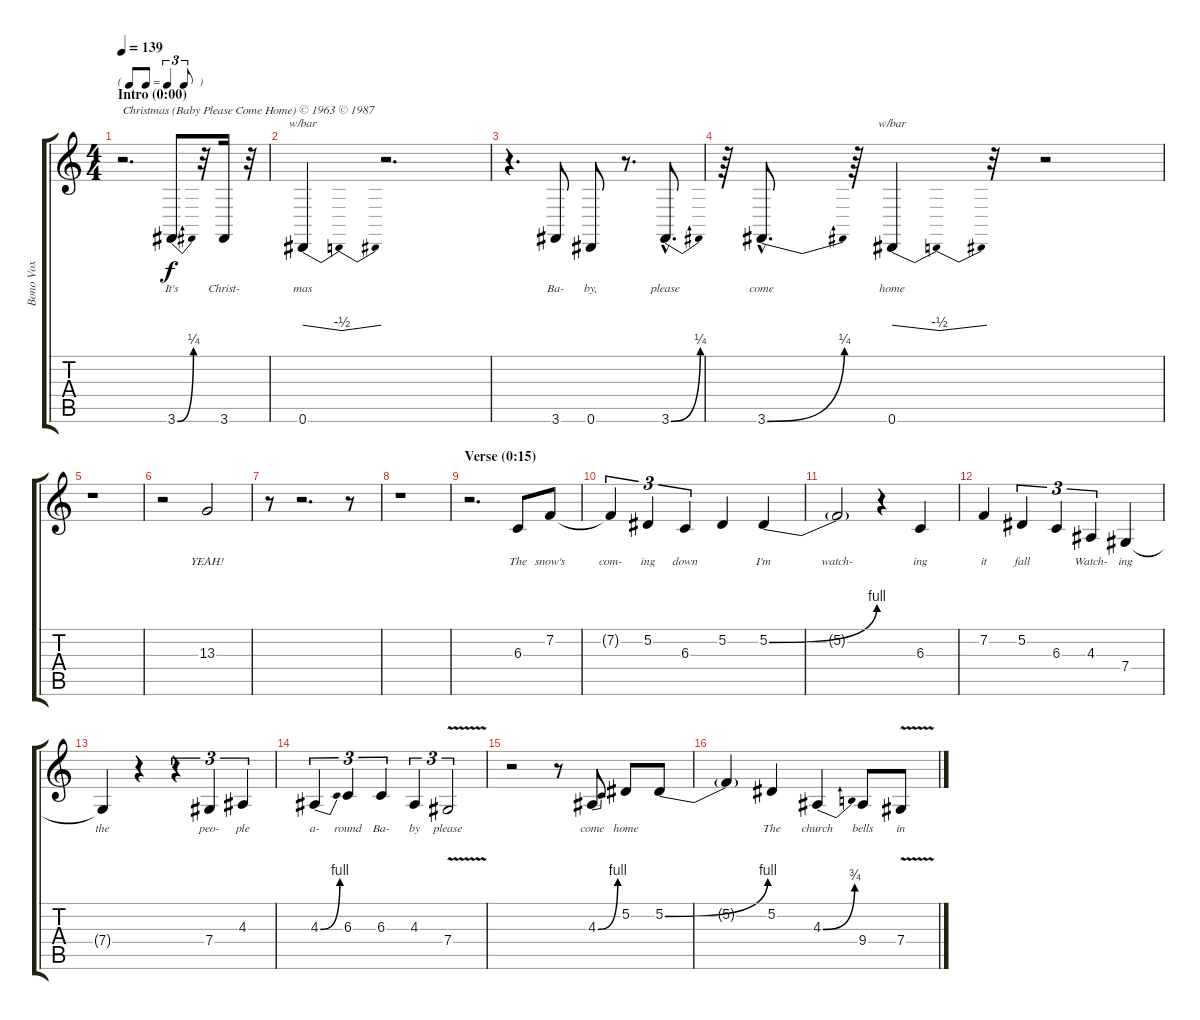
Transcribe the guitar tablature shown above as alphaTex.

\track ("Bono Vox" "Bono Vox") {instrument lead2sawtooth}
\staff {score tabs}
\tuning (Eb4 Bb3 Gb3 Db3 Ab2 Eb2) {hide}
\ts (4 4)
\tf triplet8th
\section ("" "Intro (0:00)")
\tempo 139
\clef g2
\ks c
r.2{d txt "Christmas (Baby Please Come Home) © 1963 © 1987" dy f instrument lead2sawtooth} 3.6{be (bend 0 0 60 1)}.8{lyrics (0 "It's") lyrics (1 "") lyrics (2 "") lyrics (3 "") lyrics (4 "")} r.32 3.6.16{lyrics (0 "Christ-") lyrics (1 "") lyrics (2 "") lyrics (3 "") lyrics (4 "")} r.32 |
0.6.4{tbe (dip default 0 0 30 -2 60 0) lyrics (0 "mas") lyrics (1 "") lyrics (2 "") lyrics (3 "") lyrics (4 "")} r.2{d} |
r.4{d} 3.6.8{lyrics (0 "Ba-") lyrics (1 "") lyrics (2 "") lyrics (3 "") lyrics (4 "")} 0.6.8{lyrics (0 "by,") lyrics (1 "") lyrics (2 "") lyrics (3 "") lyrics (4 "")} r.8{d} 3.6{be (bend 0 0 60 1) hac}.8{d lyrics (0 "please") lyrics (1 "") lyrics (2 "") lyrics (3 "") lyrics (4 "")} |
r.64 3.6{be (bend 0 0 60 1) hac}.8{d lyrics (0 "come") lyrics (1 "") lyrics (2 "") lyrics (3 "") lyrics (4 "")} r.64 0.6.4{tbe (dip default 0 0 30 -2 60 0) lyrics (0 "home") lyrics (1 "") lyrics (2 "") lyrics (3 "") lyrics (4 "")} r.32 r.2 |
r.1 |
r.2 13.3.2{lyrics (0 "YEAH!") lyrics (1 "") lyrics (2 "") lyrics (3 "") lyrics (4 "")} |
r.8 r.2{d} r.8 |
r.1 |
\section ("" "Verse (0:15)")
r.2{d} 6.3.8{lyrics (0 "The") lyrics (1 "") lyrics (2 "") lyrics (3 "") lyrics (4 "")} 7.2.8{lyrics (0 "snow's") lyrics (1 "") lyrics (2 "") lyrics (3 "") lyrics (4 "")} |
7.2{t}.4{tu (3 2) lyrics (0 "com-") lyrics (1 "") lyrics (2 "") lyrics (3 "") lyrics (4 "")} 5.2.4{tu (3 2) lyrics (0 "ing") lyrics (1 "") lyrics (2 "") lyrics (3 "") lyrics (4 "")} 6.3.4{tu (3 2) lyrics (0 "down") lyrics (1 "") lyrics (2 "") lyrics (3 "") lyrics (4 "")} 5.2.4{lyrics (0 "") lyrics (1 "") lyrics (2 "") lyrics (3 "") lyrics (4 "")} 5.2{be (bend 0 0 60 4)}.4{lyrics (0 "I'm") lyrics (1 "") lyrics (2 "") lyrics (3 "") lyrics (4 "")} |
5.2{t}.2{lyrics (0 "watch-") lyrics (1 "") lyrics (2 "") lyrics (3 "") lyrics (4 "")} r.4 6.3.4{lyrics (0 "ing") lyrics (1 "") lyrics (2 "") lyrics (3 "") lyrics (4 "")} |
7.2.4{lyrics (0 "it") lyrics (1 "") lyrics (2 "") lyrics (3 "") lyrics (4 "")} 5.2.4{tu (3 2) lyrics (0 "fall") lyrics (1 "") lyrics (2 "") lyrics (3 "") lyrics (4 "")} 6.3.4{tu (3 2) lyrics (0 "") lyrics (1 "") lyrics (2 "") lyrics (3 "") lyrics (4 "")} 4.3.4{tu (3 2) lyrics (0 "Watch-") lyrics (1 "") lyrics (2 "") lyrics (3 "") lyrics (4 "")} 7.4.4{lyrics (0 "ing") lyrics (1 "") lyrics (2 "") lyrics (3 "") lyrics (4 "")} |
7.4{t}.4{lyrics (0 "the") lyrics (1 "") lyrics (2 "") lyrics (3 "") lyrics (4 "")} r.4 r.4{tu (3 2)} 7.4.4{tu (3 2) lyrics (0 "peo-") lyrics (1 "") lyrics (2 "") lyrics (3 "") lyrics (4 "")} 4.3.4{tu (3 2) lyrics (0 "ple") lyrics (1 "") lyrics (2 "") lyrics (3 "") lyrics (4 "")} |
4.3{be (bend 0 0 60 4)}.4{tu (3 2) lyrics (0 "a-") lyrics (1 "") lyrics (2 "") lyrics (3 "") lyrics (4 "")} 6.3.4{tu (3 2) lyrics (0 "round") lyrics (1 "") lyrics (2 "") lyrics (3 "") lyrics (4 "")} 6.3.4{tu (3 2) lyrics (0 "Ba-") lyrics (1 "") lyrics (2 "") lyrics (3 "") lyrics (4 "")} 4.3.4{tu (3 2) lyrics (0 "by") lyrics (1 "") lyrics (2 "") lyrics (3 "") lyrics (4 "")} 7.4{v}.2{tu (3 2) lyrics (0 "please") lyrics (1 "") lyrics (2 "") lyrics (3 "") lyrics (4 "")} |
r.2 r.8 4.3{be (bend 0 0 60 4)}.8{lyrics (0 "come") lyrics (1 "") lyrics (2 "") lyrics (3 "") lyrics (4 "")} 5.2.8{lyrics (0 "home") lyrics (1 "") lyrics (2 "") lyrics (3 "") lyrics (4 "")} 5.2{be (bend 0 0 60 4)}.8{lyrics (0 "") lyrics (1 "") lyrics (2 "") lyrics (3 "") lyrics (4 "")} |
5.2{t}.4{lyrics (0 "") lyrics (1 "") lyrics (2 "") lyrics (3 "") lyrics (4 "")} 5.2.4{lyrics (0 "The") lyrics (1 "") lyrics (2 "") lyrics (3 "") lyrics (4 "")} 4.3{be (bend 0 0 60 3)}.4{lyrics (0 "church") lyrics (1 "") lyrics (2 "") lyrics (3 "") lyrics (4 "")} 9.4.8{lyrics (0 "bells") lyrics (1 "") lyrics (2 "") lyrics (3 "") lyrics (4 "")} 7.4{v}.8{lyrics (0 "in") lyrics (1 "") lyrics (2 "") lyrics (3 "") lyrics (4 "")}
